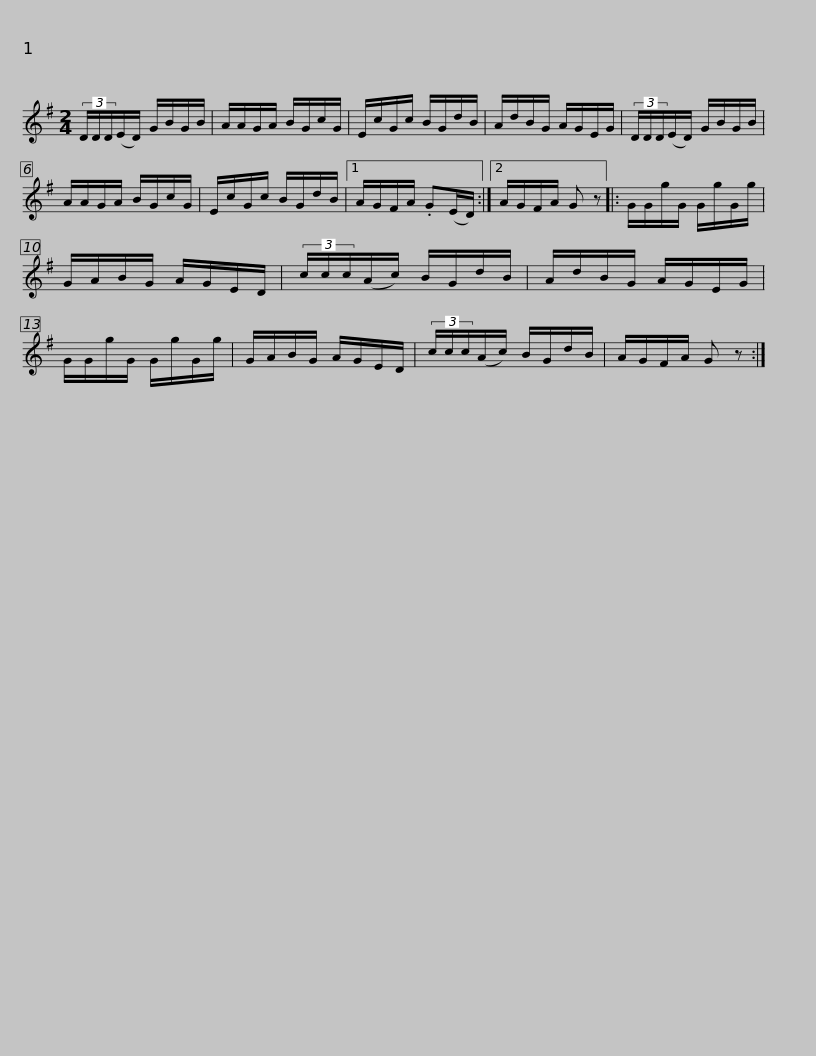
X:1
L:1/8
M:2/4
I:linebreak $
K:G
V:1 treble
V:1
 (3D/D/D/(E/D/) G/B/G/B/ | A/A/G/A/ B/G/c/G/ | E/c/G/c/ B/G/d/B/ | A/d/B/G/ A/G/E/G/ | (3D/D/D/(E/D/) G/B/G/B/ | %5
 A/A/G/A/ B/G/c/G/ |$ E/c/G/c/ B/G/d/B/ |1 A/G/F/A/ .G(E/D/) :|2 A/G/F/A/ G z |: G/G/g/G/ G/g/G/g/ | %10
 G/A/B/G/ A/G/E/D/ | (3c/c/c/(A/c/) B/G/d/B/ |$ A/d/B/G/ A/G/E/G/ | G/G/g/G/ G/g/G/g/ | G/A/B/G/ A/G/E/D/ | %15
 (3c/c/c/(A/c/) B/G/d/B/ | A/G/F/A/ G z :| %17
